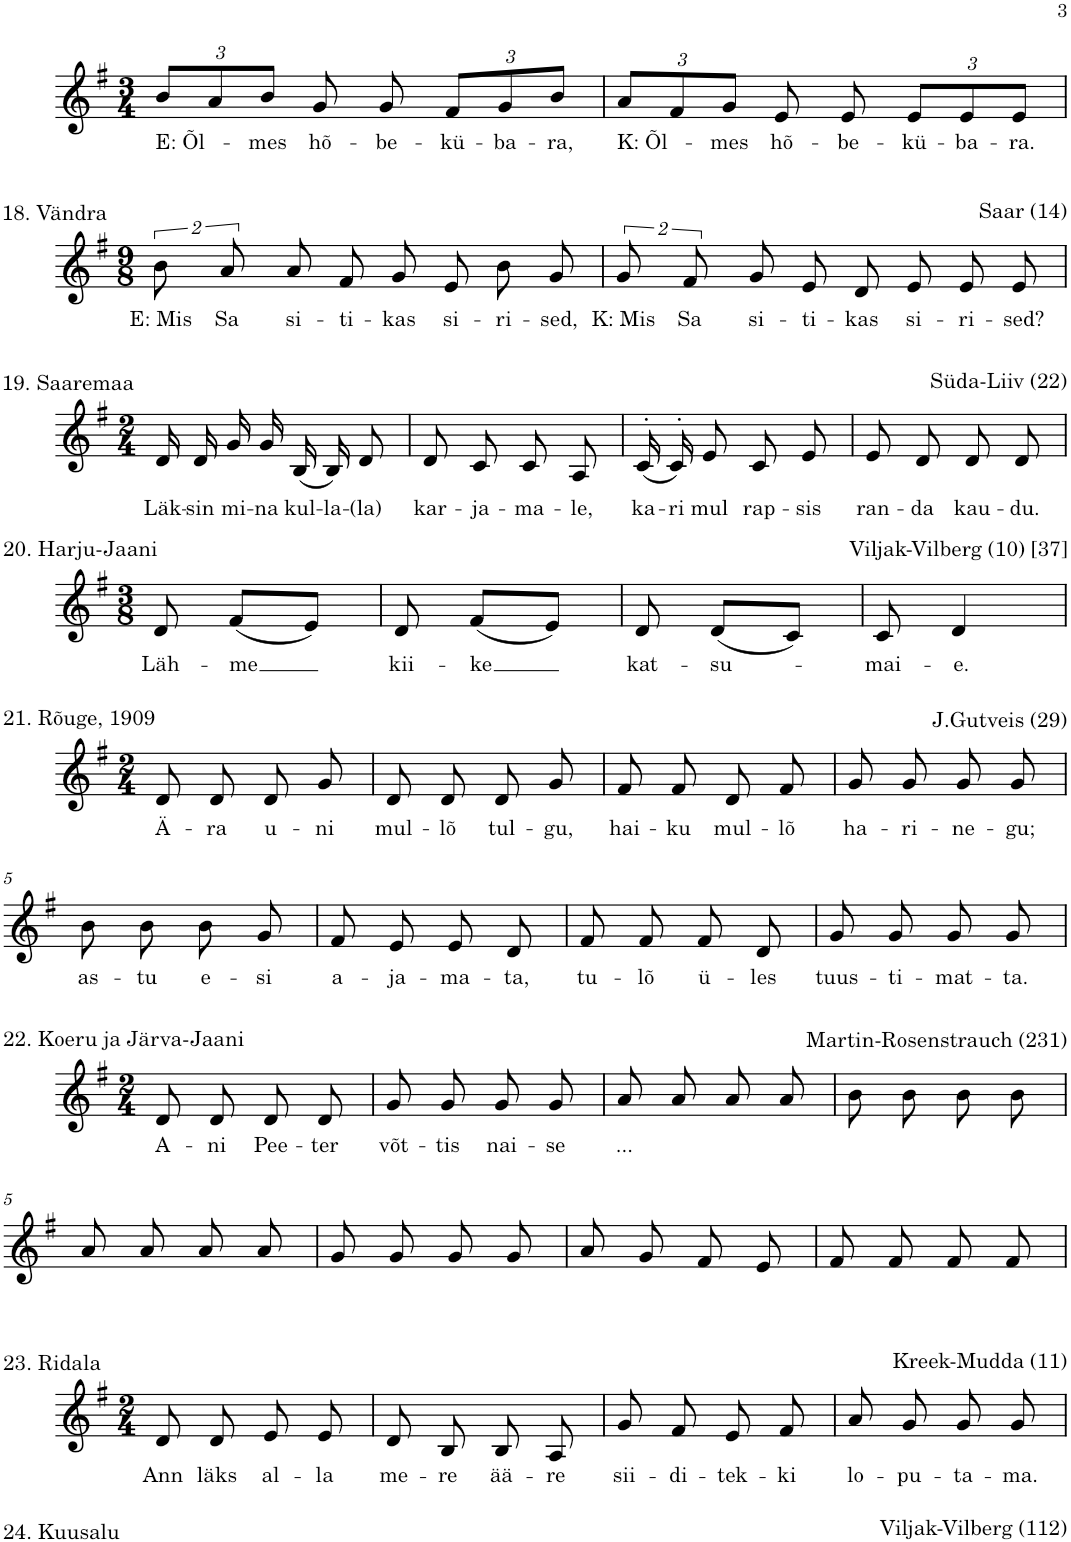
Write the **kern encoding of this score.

**kern	**text
*part1	*part1
*staff1	*staff1
*I"Piano	*
*I'Pno.	*
!!LO:PB:g=z
*clefG2	*
*k[f#]	*
*M3/4	*
*Xbrackettup	*
=1	=1
!	!LO:LY:b
12b/L	E: Õl-
12a/	.
!	!LO:LY:b
12b/J	-mes
!	!LO:LY:b
8g/	hõ-
!	!LO:LY:b
8g/	-be-
!	!LO:LY:b
12f#/L	-kü-
!	!LO:LY:b
12g/	-ba-
!	!LO:LY:b
12b/J	-ra,
=2	=2
!	!LO:LY:b
12a/L	K: Õl-
12f#/	.
!	!LO:LY:b
12g/J	-mes
!	!LO:LY:b
8e/	hõ-
!	!LO:LY:b
8e/	-be-
!	!LO:LY:b
12e/L	-kü-
!	!LO:LY:b
12e/	-ba-
!	!LO:LY:b
12e/J	-ra.
!!LO:LB:g=z
=1	=1
*k[f#]	*
*M9/8	*
*brackettup	*
!	!LO:LY:b
16%3b\	E: Mis
!	!LO:LY:b
16%3a/	Sa
!	!LO:LY:b
8a/	si-
!	!LO:LY:b
8f#/	-ti-
!	!LO:LY:b
8g/	-kas
!	!LO:LY:b
8e/	si-
!	!LO:LY:b
8b\	-ri-
!	!LO:LY:b
8g/	-sed,
=2	=2
!	!LO:LY:b
16%3g/	K: Mis
!	!LO:LY:b
16%3f#/	Sa
!	!LO:LY:b
8g/	si-
!	!LO:LY:b
8e/	-ti-
!	!LO:LY:b
8d/	-kas
!	!LO:LY:b
8e/	si-
!	!LO:LY:b
8e/	-ri-
!	!LO:LY:b
8e/	-sed?
!!LO:LB:g=z
=1	=1
*k[f#]	*
*M2/4	*
!	!LO:LY:b
16d/	Läk-
!	!LO:LY:b
16d/	-sin
!	!LO:LY:b
16g/	mi-
!	!LO:LY:b
16g/	-na
!	!LO:LY:b
(16B/	kul-
!	!LO:LY:b
16B/)	-la-
!	!LO:LY:b
8d/	-(la)
=2	=2
!	!LO:LY:b
8d/	kar-
!	!LO:LY:b
8c/	-ja-
!	!LO:LY:b
8c/	-ma-
!	!LO:LY:b
8A/	-le,
=3	=3
!	!LO:LY:b
(16c'>/	ka-
!	!LO:LY:b
16c'>/)	-ri
!	!LO:LY:b
8e/	mul
!	!LO:LY:b
8c/	rap-
!	!LO:LY:b
8e/	-sis
=4	=4
!	!LO:LY:b
8e/	ran-
!	!LO:LY:b
8d/	-da
!	!LO:LY:b
8d/	kau-
!	!LO:LY:b
8d/	-du.
!!LO:LB:g=z
=1	=1
*k[f#]	*
*M3/8	*
!	!LO:LY:b
8d/	Läh-
!	!LO:LY:b
(8f#/L	-me
8e/J)	.
=2	=2
!	!LO:LY:b
8d/	kii-
!	!LO:LY:b
(8f#/L	-ke
8e/J)	.
=3	=3
!	!LO:LY:b
8d/	kat-
!	!LO:LY:b
(8d/L	-su-
8c/J)	.
=4	=4
!	!LO:LY:b
8c/	-mai-
!	!LO:LY:b
4d/	-e.
!!LO:LB:g=z
=1	=1
*k[f#]	*
*M2/4	*
!	!LO:LY:b
8d/	Ä-
!	!LO:LY:b
8d/	-ra
!	!LO:LY:b
8d/	u-
!	!LO:LY:b
8g/	-ni
=2	=2
!	!LO:LY:b
8d/	mul-
!	!LO:LY:b
8d/	-lõ
!	!LO:LY:b
8d/	tul-
!	!LO:LY:b
8g/	-gu,
=3	=3
!	!LO:LY:b
8f#/	hai-
!	!LO:LY:b
8f#/	-ku
!	!LO:LY:b
8d/	mul-
!	!LO:LY:b
8f#/	-lõ
=4	=4
!	!LO:LY:b
8g/	ha-
!	!LO:LY:b
8g/	-ri-
!	!LO:LY:b
8g/	-ne-
!	!LO:LY:b
8g/	-gu;
!!LO:LB:g=z
=5	=5
!	!LO:LY:b
8b\	as-
!	!LO:LY:b
8b\	-tu
!	!LO:LY:b
8b\	e-
!	!LO:LY:b
8g/	-si
=6	=6
!	!LO:LY:b
8f#/	a-
!	!LO:LY:b
8e/	-ja-
!	!LO:LY:b
8e/	-ma-
!	!LO:LY:b
8d/	-ta,
=7	=7
!	!LO:LY:b
8f#/	tu-
!	!LO:LY:b
8f#/	-lõ
!	!LO:LY:b
8f#/	ü-
!	!LO:LY:b
8d/	-les
=8	=8
!	!LO:LY:b
8g/	tuus-
!	!LO:LY:b
8g/	-ti-
!	!LO:LY:b
8g/	-mat-
!	!LO:LY:b
8g/	-ta.
!!LO:LB:g=z
=1	=1
*k[f#]	*
*M2/4	*
!	!LO:LY:b
8d/	A-
!	!LO:LY:b
8d/	-ni
!	!LO:LY:b
8d/	Pee-
!	!LO:LY:b
8d/	-ter
=2	=2
!	!LO:LY:b
8g/	võt-
!	!LO:LY:b
8g/	-tis
!	!LO:LY:b
8g/	nai-
!	!LO:LY:b
8g/	-se
=3	=3
!	!LO:LY:b
8a/	...
8a/	.
8a/	.
8a/	.
=4	=4
8b\	.
8b\	.
8b\	.
8b\	.
!!LO:LB:g=z
=5	=5
8a/	.
8a/	.
8a/	.
8a/	.
=6	=6
8g/	.
8g/	.
8g/	.
8g/	.
=7	=7
8a/	.
8g/	.
8f#/	.
8e/	.
=8	=8
8f#/	.
8f#/	.
8f#/	.
8f#/	.
!!LO:LB:g=z
=1	=1
*k[f#]	*
*M2/4	*
!	!LO:LY:b
8d/	Ann
!	!LO:LY:b
8d/	läks
!	!LO:LY:b
8e/	al-
!	!LO:LY:b
8e/	-la
=2	=2
!	!LO:LY:b
8d/	me-
!	!LO:LY:b
8B/	-re
!	!LO:LY:b
8B/	ää-
!	!LO:LY:b
8A/	-re
=3	=3
!	!LO:LY:b
8g/	sii-
!	!LO:LY:b
8f#/	-di-
!	!LO:LY:b
8e/	-tek-
!	!LO:LY:b
8f#/	-ki
=4	=4
!	!LO:LY:b
8a/	lo-
!	!LO:LY:b
8g/	-pu-
!	!LO:LY:b
8g/	-ta-
!	!LO:LY:b
8g/	-ma.
=	=
*-	*-
